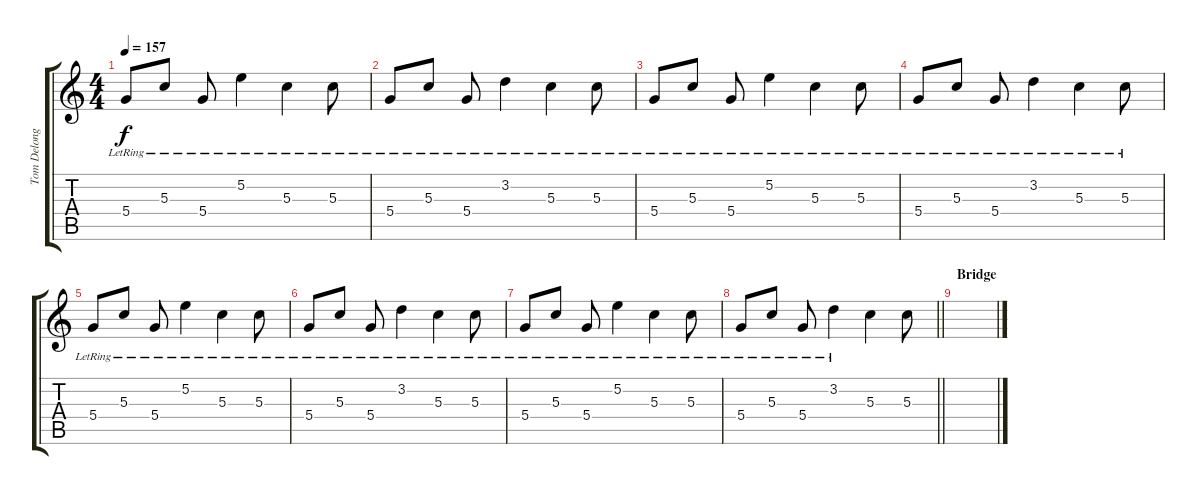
\track ("Tom Delonge - Guitar" "Tom Delong") {instrument distortionguitar}
\staff {score tabs}
\tuning (E4 B3 G3 D3 A2 E2) {hide}
\ts (4 4)
\tempo 157
\clef g2
\ks c
5.4{lr}.8{dy f} 5.3{lr}.8 5.4{lr}.8 5.2{lr}.4 5.3{lr}.4 5.3{lr}.8 |
5.4{lr}.8 5.3{lr}.8 5.4{lr}.8 3.2{lr}.4 5.3{lr}.4 5.3{lr}.8 |
5.4{lr}.8 5.3{lr}.8 5.4{lr}.8 5.2{lr}.4 5.3{lr}.4 5.3{lr}.8 |
5.4{lr}.8 5.3{lr}.8 5.4{lr}.8 3.2{lr}.4 5.3{lr}.4 5.3{lr}.8 |
5.4{lr}.8 5.3{lr}.8 5.4{lr}.8 5.2{lr}.4 5.3{lr}.4 5.3{lr}.8 |
5.4{lr}.8 5.3{lr}.8 5.4{lr}.8 3.2{lr}.4 5.3{lr}.4 5.3{lr}.8 |
5.4{lr}.8 5.3{lr}.8 5.4{lr}.8 5.2{lr}.4 5.3{lr}.4 5.3{lr}.8 |
\barLineRight lightlight
5.4{lr}.8 5.3{lr}.8 5.4{lr}.8 3.2{lr}.4 5.3.4 5.3.8 |
\section ("" "Bridge")
